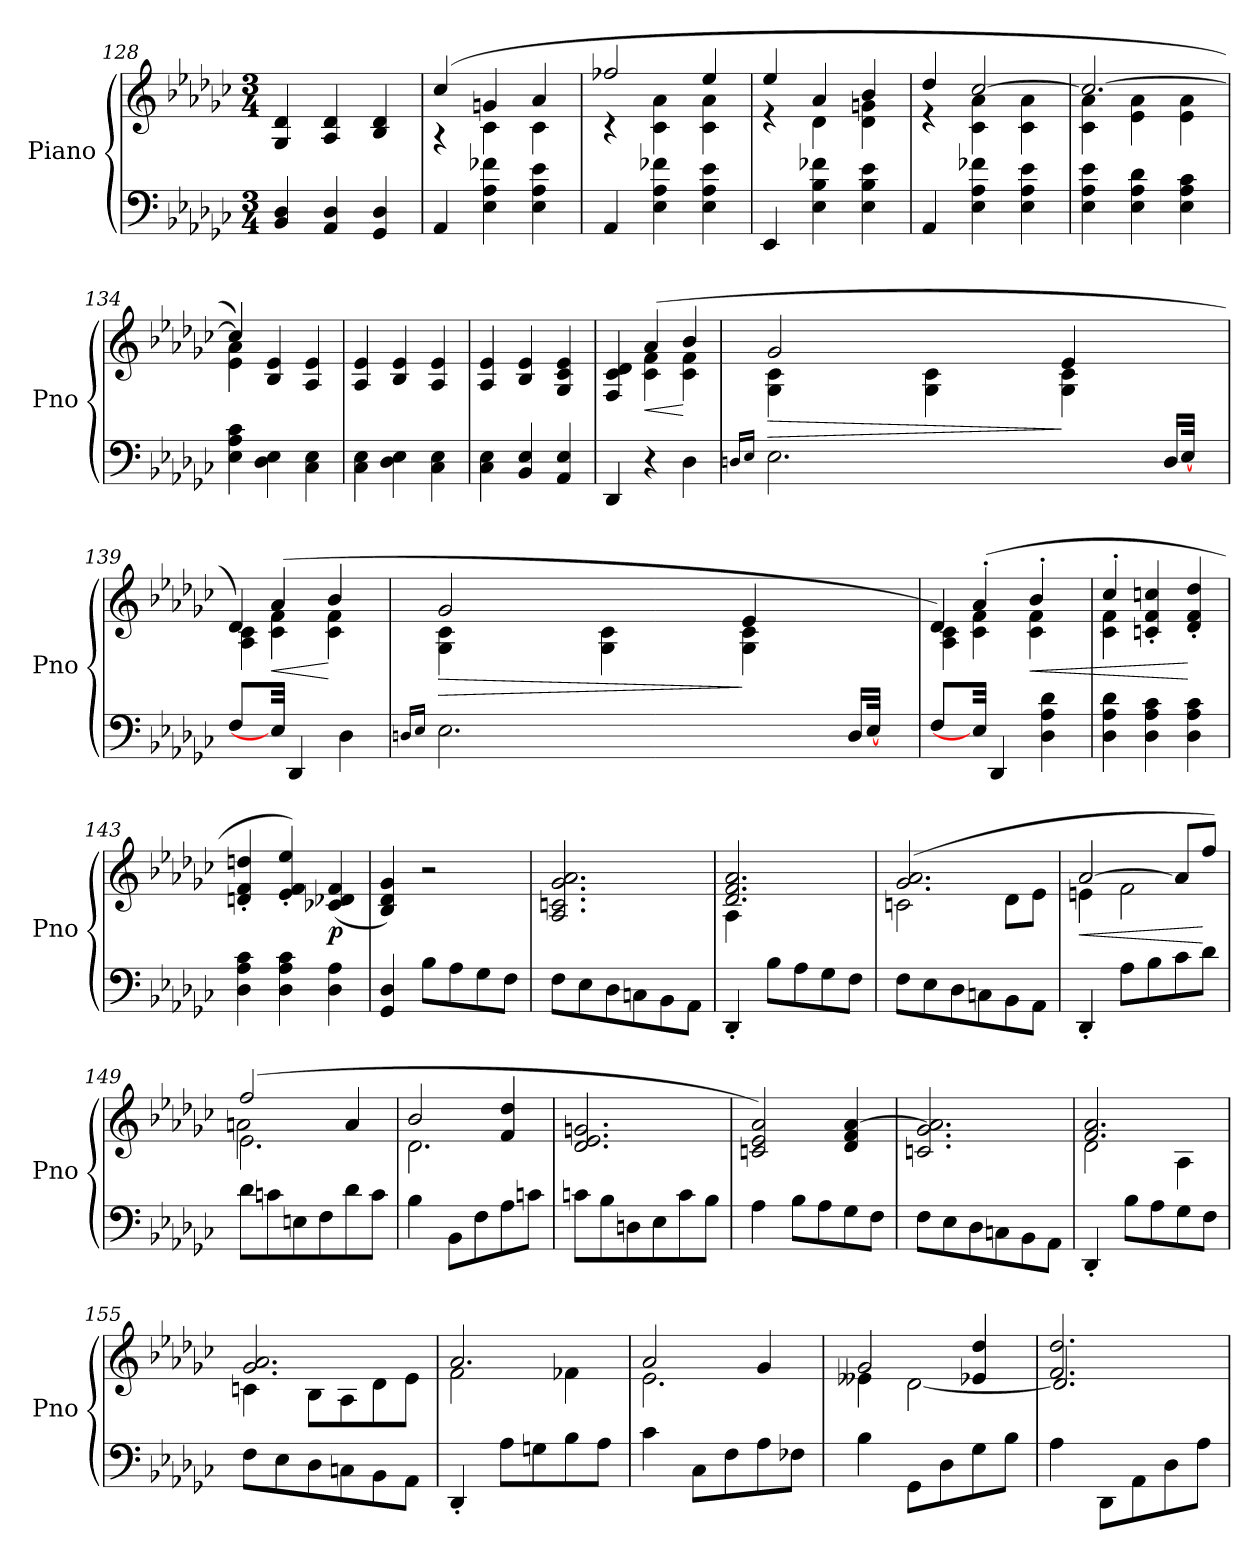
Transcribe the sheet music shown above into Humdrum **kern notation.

**kern	**kern	**dynam
*part1	*part1	*part1
*staff2	*staff1	*staff1/2
*I"Piano	*	*
*I'Pno	*	*
*clefF4	*clefG2	*
*k[b-e-a-d-g-c-]	*k[b-e-a-d-g-c-]	*
*M3/4	*M3/4	*
=128	=128	=128
4BB-/ 4D-/	4G-/ 4d-/	.
4AA-/ 4D-/	4A-/ 4d-/	.
4GG-/ 4D-/	4B-/ 4d-/	.
=129	=129	=129
*	*^	*
4AA-/	(>4cc-/	4r	.
4E-\ 4A-\ 4f-X\	4gn/	4c-\	.
4E-\ 4A-\ 4e-\	4a-/	4c-\	.
=130	=130	=130	=130
4AA-/	2ff-X/	4r	.
4E-\ 4A-\ 4f-X\	.	4c-\ 4a-\	.
4E-\ 4A-\ 4e-\	4ee-/	4c-\ 4a-\	.
=131	=131	=131	=131
4EE-/	4ee-/	4r	.
4E-\ 4B-\ 4f-X\	4a-/	4d-\	.
4E-\ 4B-\ 4e-\	4b-/	4d-\ 4gn\	.
=132	=132	=132	=132
4AA-/	4dd-/	4r	.
4E-\ 4A-\ 4f-X\	[2cc-/	4c-\ 4a-\	.
4E-\ 4A-\ 4e-\	.	4c-\ 4a-\	.
=133	=133	=133	=133
4E-\ 4A-\ 4e-\	2.cc-/_	4c-\ 4a-\	.
4E-\ 4A-\ 4d-\	.	4e-\ 4a-\	.
4E-\ 4A-\ 4c-\	.	4e-\ 4a-\	.
=134	=134	=134	=134
4E-\ 4A-\ 4c-\	4cc-/])	4e-\ 4a-\	.
4D-\ 4E-\	4B-/ 4e-/	2ryy	.
4C-\ 4E-\	4A-/ 4e-/	.	.
*	*v	*v	*
!!LO:LB:g=z
=135	=135	=135
4C-\ 4E-\	4A-/ 4e-/	.
4D-\ 4E-\	4B-/ 4e-/	.
4C-\ 4E-\	4A-/ 4e-/	.
!!LO:PB:g=z
=136	=136	=136
4C-\ 4E-\	4A-/ 4e-/	.
4BB-/ 4E-/	4B-/ 4e-/	.
4AA-/ 4E-/	4G-/ 4c-/ 4e-/	.
=137	=137	=137
*	*^	*
4DD-/	4F/ 4c-/ 4d-/	4ryy	.
!	!	!	!LO:HP:b
4r	(>4a-/	4c-\ 4f\	<
4D-\	4b-/	4c-\ 4f\	[
=138	=138	=138	=138
16qDn/LL	.	.	.
16qE-/JJ	.	.	.
*^	*	*	*
!	!	!	!	!LO:HP:b
2.E-\	32DLLLyy	2g-/	4G-\ 4c-\	>
.	32E-yy	.	.	.
.	32Fyy	.	.	.
.	32E-yy	.	.	.
.	32Fyy	.	.	.
.	32E-yy	.	.	.
.	32Fyy	.	.	.
.	32E-JJJyy	.	.	.
.	32FLLLyy	.	4G-\ 4c-\	.
.	32E-yy	.	.	.
.	32Fyy	.	.	.
.	32E-yy	.	.	.
.	32Fyy	.	.	.
.	32E-yy	.	.	.
.	32Fyy	.	.	.
.	32E-JJJyy	.	.	.
.	32FLLLyy	4e-/	4G-\ 4c-\	]
.	32E-yy	.	.	.
.	32Fyy	.	.	.
.	32E-yy	.	.	.
.	32Fyy	.	.	.
.	32E-JJJyy	.	.	.
.	16D/LL	.	.	.
16ryy	[32E-/JJ	16ryy	32ryy	.
.	8ryy	.	8ryy	.
16ryy	.	16ryy	.	.
32ryy	.	32ryy	.	.
*v	*v	*	*	*
=139	=139	=139	=139
4F\	4d-/)	4A-\ 4c-\	.
!	!	!	!LO:HP:b
32E-/JJ]	(>4a-/	4c-\ 4f\	<
4DD-/	.	.	.
.	4b-/	4c-\ 4f\	[
4D-\	.	.	.
.	32ryy	32ryy	.
!!LO:LB:g=z	!!
=140	=140	=140	=140
16qDn/LL	.	.	.
16qE-/JJ	.	.	.
*^	*	*	*
!	!	!	!	!LO:HP:b
2.E-\	32DLLLyy	2g-/	4G-\ 4c-\	>
.	32E-yy	.	.	.
.	32Fyy	.	.	.
.	32E-yy	.	.	.
.	32Fyy	.	.	.
.	32E-yy	.	.	.
.	32Fyy	.	.	.
.	32E-JJJyy	.	.	.
.	32FLLLyy	.	4G-\ 4c-\	.
.	32E-yy	.	.	.
.	32Fyy	.	.	.
.	32E-yy	.	.	.
.	32Fyy	.	.	.
.	32E-yy	.	.	.
.	32Fyy	.	.	.
.	32E-JJJyy	.	.	.
.	32FLLLyy	4e-/	4G-\ 4c-\	]
.	32E-yy	.	.	.
.	32Fyy	.	.	.
.	32E-yy	.	.	.
.	32Fyy	.	.	.
.	32E-JJJyy	.	.	.
.	16D/LL	.	.	.
16ryy	[32E-/JJ	16ryy	32ryy	.
.	8ryy	.	8ryy	.
16ryy	.	16ryy	.	.
32ryy	.	32ryy	.	.
*v	*v	*	*	*
=141	=141	=141	=141
4F\	4d-/)	4A-\ 4c-\	.
32E-/JJ]	(>4a-'/	4c-\ 4f\	.
4DD-/	.	.	.
!	!	!	!LO:HP:b
.	4b-'/	4c-\ 4f\	<
4D-\ 4A-\ 4d-\	.	.	.
.	32ryy	32ryy	.
=142	=142	=142	=142
4D-\ 4A-\ 4d-\	4cc-'/	4c-\ 4f\	.
4D-\ 4A-\ 4c-\	4cn/' 4f/' 4ccn/'	2ryy	.
4D-\ 4A-\ 4c-\	4d-/' 4f/' 4dd-/'	.	[
*	*v	*v	*
=143	=143	=143
4D-\ 4A-\ 4c-\	4dn/' 4f/' 4ddn/'	.
4D-\ 4A-\ 4c-\	4e-/' 4f/' 4ee-/')	.
!	!	!LO:DY:b
4D-\ 4A-\	(>4c-X/ 4d-X/ 4f/	p
!!LO:LB:g=z
=144	=144	=144
4GG-/ 4D-/	4B-/ 4d-/ 4g-/)	.
!	!	!LO:DY:b=2
8B-\L	2r	other-dynamics
8A-\	.	.
8G-\	.	.
8F\J	.	.
=145	=145	=145
8F\L	2.A-/ 2.cn/ 2.g-/ 2.a-/	.
8E-\	.	.
8D-\	.	.
8Cn\	.	.
8BB-\	.	.
8AA-\J	.	.
=146	=146	=146
*	*^	*
4DD-'/	2.d-/ 2.f/ 2.a-/	4A-\	.
8B-\L	.	2ryy	.
8A-\	.	.	.
8G-\	.	.	.
8F\J	.	.	.
=147	=147	=147	=147
8F\L	(>2.g-/ 2.a-/	2cn\	.
8E-\	.	.	.
8D-\	.	.	.
8Cn\	.	.	.
8BB-\	.	8d-\L	.
8AA-\J	.	8e-\J	.
=148	=148	=148	=148
!	!	!	!LO:HP:b
4DD-'/	[2a-/	4en\	<
8A-\L	.	2f\	.
8B-\	.	.	.
8c-\	8a-/L]	.	.
8d-\J	8ff/J)	.	[
=149	=149	=149	=149
*	*	*^	*
8d-\L	(>2ff/	2.e-\	2an\	.
8cn\	.	.	.	.
8En\	.	.	.	.
8F\	.	.	.	.
8d-\	4a/	.	4ryy	.
8c\J	.	.	.	.
*	*	*v	*v	*
!!LO:LB:g=z
=150	=150	=150	=150
4B-\	2b-/	2.d-\	.
8BB-\L	.	.	.
8F\	.	.	.
8A-\	4f/ 4dd-/	.	.
8cn\J	.	.	.
*	*v	*v	*
!!LO:LB:g=z
=151	=151	=151
8cn\L	2.d-/ 2.e-/ 2.gn/	.
8B-\	.	.
8Dn\	.	.
8E-\	.	.
8c\	.	.
8B-\J	.	.
=152	=152	=152
4A-\	2cn/ 2e-/ 2a-/)	.
8B-\L	.	.
8A-\	.	.
8G-\	4d-/ 4f/ [4a-/	.
8F\J	.	.
=153	=153	=153
8F\L	2.cn/ 2.g-/ 2.a-/]	.
8E-\	.	.
8D-\	.	.
8Cn\	.	.
8BB-\	.	.
8AA-\J	.	.
=154	=154	=154
*	*^	*
4DD-'/	2.f/ 2.a-/	2d-\	.
8B-\L	.	.	.
8A-\	.	.	.
8G-\	.	4A-\	.
8F\J	.	.	.
=155	=155	=155	=155
8F\L	2.g-/ 2.a-/	4cn\	.
8E-\	.	.	.
8D-\	.	8B-\L	.
8Cn\	.	8A-\	.
8BB-\	.	8d-\	.
8AA-\J	.	8e-\J	.
=156	=156	=156	=156
4DD-'/	2.a-/	2f\	.
8A-\L	.	.	.
8Gn\	.	.	.
8B-\	.	4f-X\	.
8A-\J	.	.	.
!!LO:PB:g=z	!!
=157	=157	=157	=157
4c-\	2a-/	2.e-\	.
8C-\L	.	.	.
8F\	.	.	.
8A-\	4g-/	.	.
8F-X\J	.	.	.
!!LO:LB:g=z	!!
=158	=158	=158	=158
4B-\	2g-/	4e--X\	.
8GG-\L	.	[2d-\	.
8D-\	.	.	.
8G-\	4e-X/ 4dd-/	.	.
8B-\J	.	.	.
=159	=159	=159	=159
4A-\	2.f/ 2.dd-/	2.d-/]	.
8DD-\L	.	.	.
8AA-\	.	.	.
8D-\	.	.	.
8A-\J	.	.	.
*	*v	*v	*
=	=	=
*-	*-	*-
